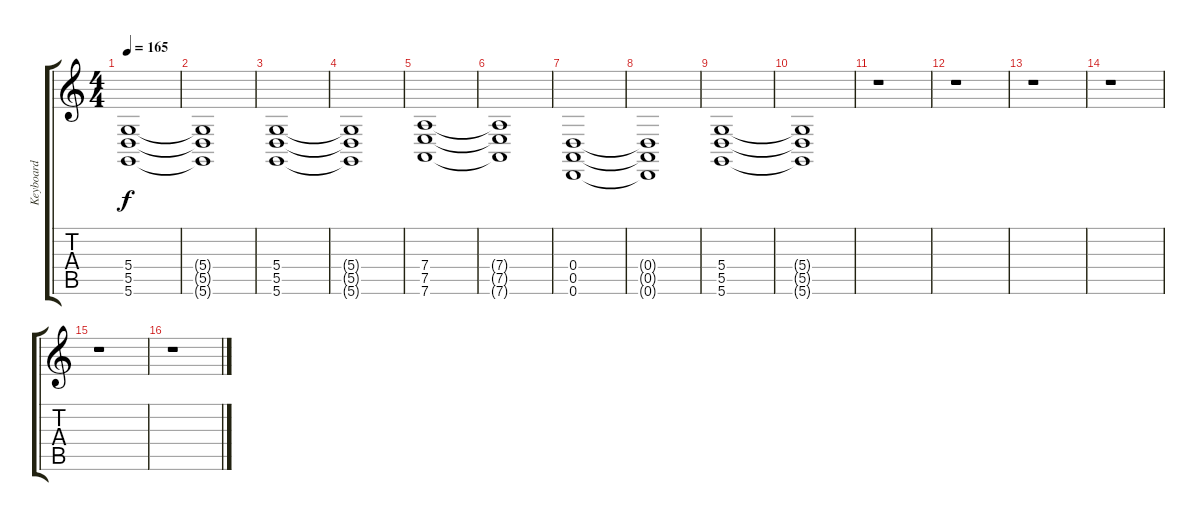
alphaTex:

\track ("Keyboard" "Keyboard") {instrument pad4choir}
\staff {score tabs}
\tuning (E4 B3 G3 D3 A2 D2) {hide}
\ts (4 4)
\tempo 165
\clef g2
\ks c
(5.4 5.5 5.6).1{dy f} |
(5.4{t} 5.5{t} 5.6{t}).1 |
(5.4 5.5 5.6).1 |
(5.4{t} 5.5{t} 5.6{t}).1 |
(7.4 7.5 7.6).1 |
(7.4{t} 7.5{t} 7.6{t}).1 |
(0.4 0.5 0.6).1 |
(0.4{t} 0.5{t} 0.6{t}).1 |
(5.4 5.5 5.6).1 |
(5.4{t} 5.5{t} 5.6{t}).1 |
r.1 |
r.1 |
r.1 |
r.1 |
r.1 |
r.1
